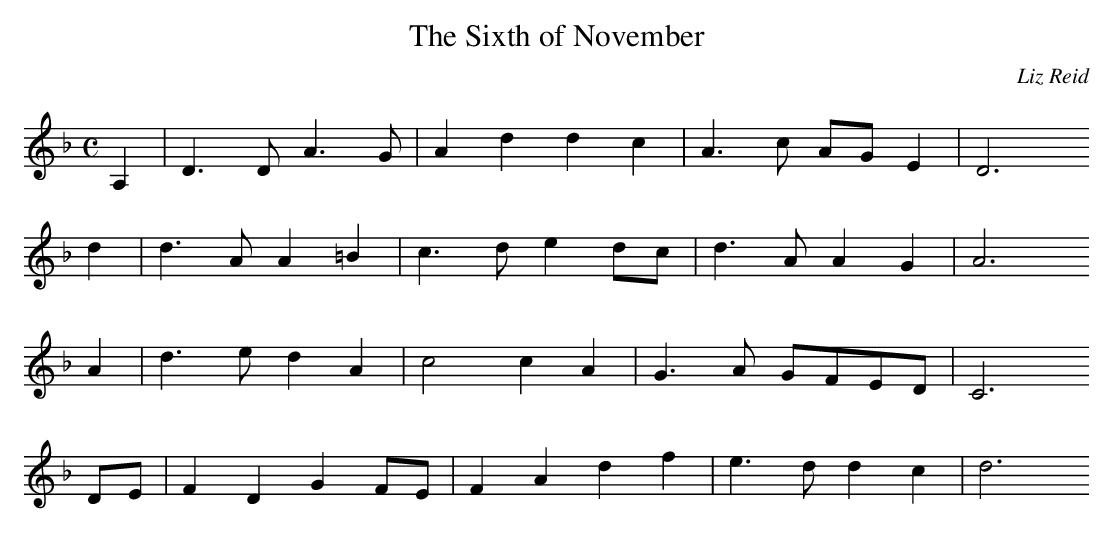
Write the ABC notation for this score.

X:1
T:The Sixth of November
M:C
L:1/4
C:Liz Reid
K:Dm
A,  | D > D   A > G | A   d   d   c   | A > c   A/G/ E  | D3
d   | d > A   A  =B | c > d   e   d/c/| d > A   A   G   | A3
A   | d > e   d   A | c2      c   A   | G > A   G/F/E/D/| C3
D/E/| F   D   G F/E/| F   A   d   f   | e > d   d   c   | d3
